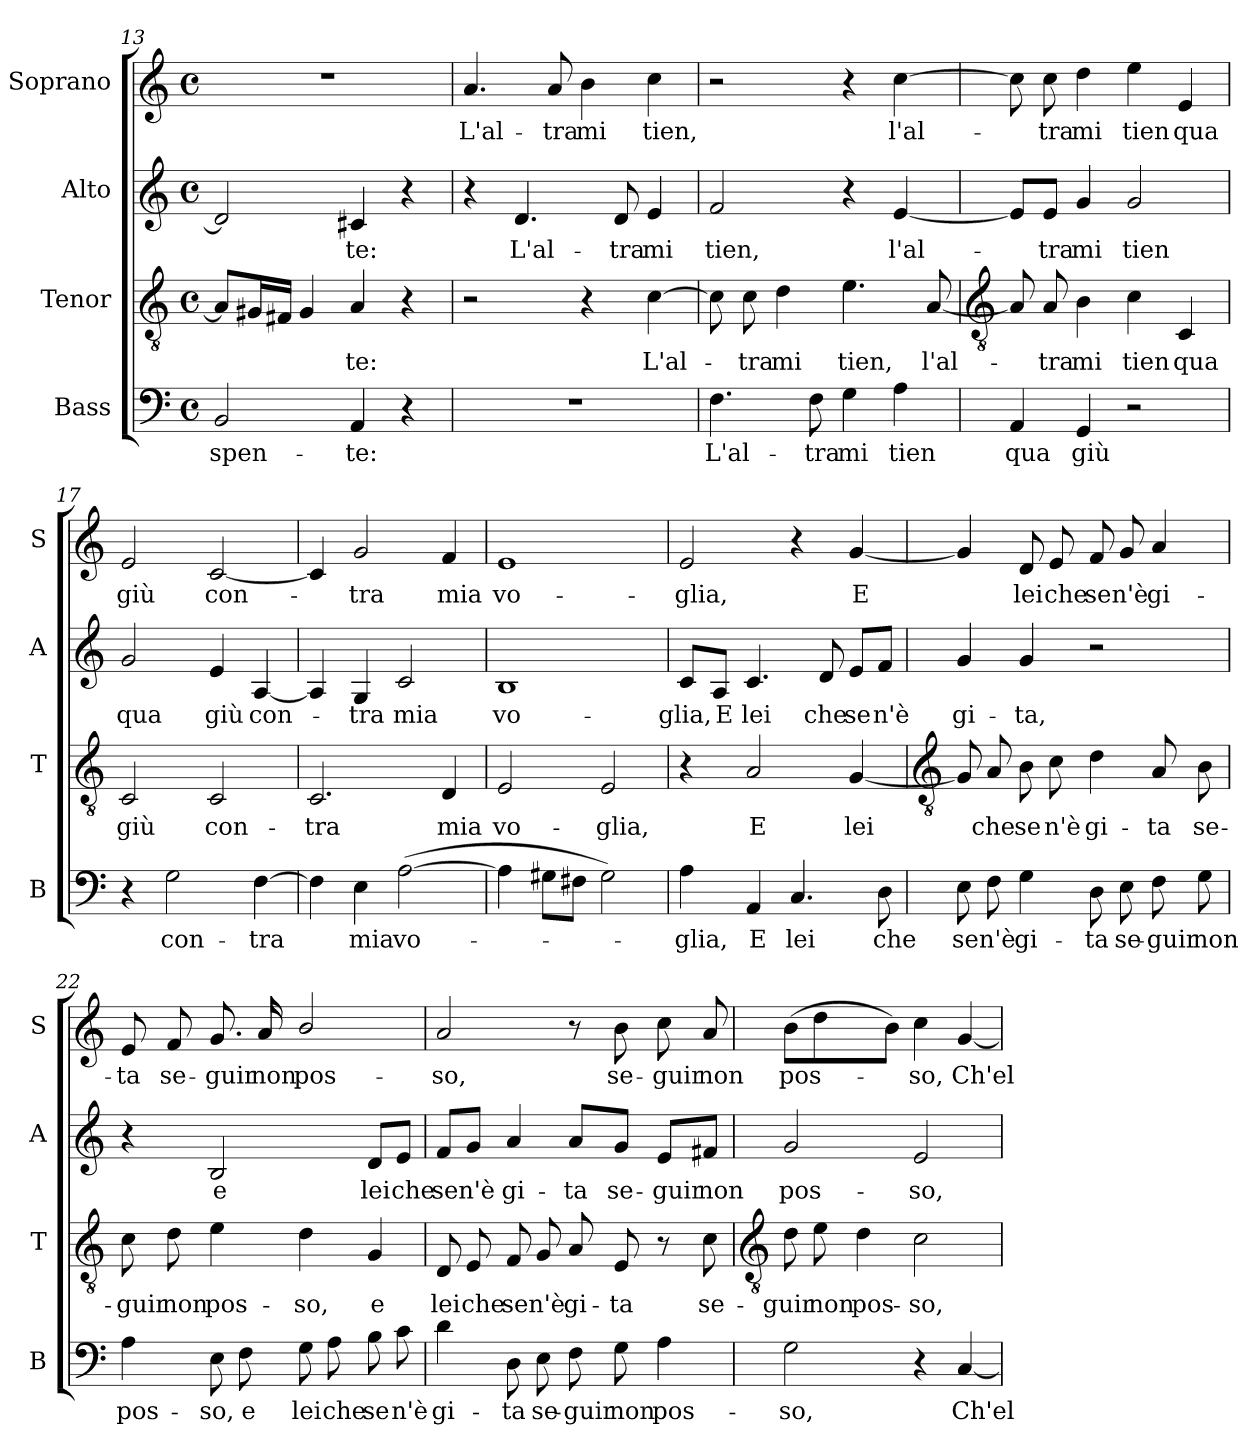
**kern	**text	**kern	**text	**kern	**text	**kern	**text
*part4	*part4	*part3	*part3	*part2	*part2	*part1	*part1
*staff4	*staff4	*staff3	*staff3	*staff2	*staff2	*staff1	*staff1
*I"Bass	*	*I"Tenor	*	*I"Alto	*	*I"Soprano	*
*I'B	*	*I'T	*	*I'A	*	*I'S	*
*clefF4	*	*clefGv2	*	*clefG2	*	*clefG2	*
*k[]	*	*k[]	*	*k[]	*	*k[]	*
*C:	*	*C:	*	*C:	*	*C:	*
*M4/4	*	*M4/4	*	*M4/4	*	*M4/4	*
*met(c)	*	*met(c)	*	*met(c)	*	*met(c)	*
=13	=13	=13	=13	=13	=13	=13	=13
!	!LO:LY:b	!	!	!	!	!	!
2BB	spen-	8AL]	.	2d]	.	1r	.
.	.	16G#XL	.	.	.	.	.
.	.	16F#XJJ	.	.	.	.	.
.	.	4G#	.	.	.	.	.
!	!LO:LY:b	!	!LO:LY:b	!	!LO:LY:b	!	!
4AA	-te:	4A	te:	4c#X	te:	.	.
4r	.	4r	.	4r	.	.	.
=14	=14	=14	=14	=14	=14	=14	=14
!	!	!	!	!	!	!	!LO:LY:b
1r	.	2r	.	4r	.	4.a	L'al-
!	!	!	!	!	!LO:LY:b	!	!
.	.	.	.	4.d	L'al-	.	.
!	!	!	!	!	!	!	!LO:LY:b
.	.	.	.	.	.	8a	-tra
!	!	!	!	!	!	!	!LO:LY:b
.	.	4r	.	.	.	4b	mi
!	!	!	!	!	!LO:LY:b	!	!
.	.	.	.	8d	-tra	.	.
!	!	!	!LO:LY:b	!	!LO:LY:b	!	!LO:LY:b
.	.	[4c	L'al-	4e	mi	4cc	tien,
=15	=15	=15	=15	=15	=15	=15	=15
!	!LO:LY:b	!	!	!	!LO:LY:b	!	!
4.F	L'al-	8c]	.	2f	tien,	2r	.
!	!	!	!LO:LY:b	!	!	!	!
.	.	8c	tra	.	.	.	.
!	!	!	!LO:LY:b	!	!	!	!
.	.	4d	mi	.	.	.	.
!	!LO:LY:b	!	!	!	!	!	!
8F	-tra	.	.	.	.	.	.
!	!LO:LY:b	!	!LO:LY:b	!	!	!	!
4G	mi	4.e	tien,	4r	.	4r	.
!	!LO:LY:b	!	!	!	!LO:LY:b	!	!LO:LY:b
4A	tien	.	.	[4e	l'al-	[4cc	l'al-
!	!	!	!LO:LY:b	!	!	!	!
.	.	[8A	l'al-	.	.	.	.
!!LO:LB:g=z
=16	=16	=16	=16	=16	=16	=16	=16
*	*	*clefGv2	*	*	*	*	*
!	!LO:LY:b	!	!	!	!	!	!
4AA	qua	8A]	.	8e/L]	.	8cc]	.
!	!	!	!LO:LY:b	!	!LO:LY:b	!	!LO:LY:b
.	.	8A	tra	8e/J	tra	8cc	tra
!	!LO:LY:b	!	!LO:LY:b	!	!LO:LY:b	!	!LO:LY:b
4GG	giù	4B	mi	4g	mi	4dd	mi
!	!	!	!LO:LY:b	!	!LO:LY:b	!	!LO:LY:b
2r	.	4c	tien	2g	tien	4ee	tien
!	!	!	!LO:LY:b	!	!	!	!LO:LY:b
.	.	4C	qua	.	.	4e	qua
=17	=17	=17	=17	=17	=17	=17	=17
!	!	!	!LO:LY:b	!	!LO:LY:b	!	!LO:LY:b
4r	.	2C	giù	2g	qua	2e	giù
!	!LO:LY:b	!	!	!	!	!	!
2G	con-	.	.	.	.	.	.
!	!	!	!LO:LY:b	!	!LO:LY:b	!	!LO:LY:b
.	.	2C	con-	4e	giù	[2c	con-
!	!LO:LY:b	!	!	!	!LO:LY:b	!	!
[4F	-tra	.	.	[4A	con-	.	.
=18	=18	=18	=18	=18	=18	=18	=18
!	!	!	!LO:LY:b	!	!	!	!
4F]	.	2.C	-tra	4A]	.	4c]	.
!	!LO:LY:b	!	!	!	!LO:LY:b	!	!LO:LY:b
4E	mia	.	.	4G	tra	2g	tra
!	!LO:LY:b	!	!	!	!LO:LY:b	!	!
(>[2A	vo-	.	.	2c	mia	.	.
!	!	!	!LO:LY:b	!	!	!	!LO:LY:b
.	.	4D	mia	.	.	4f	mia
=19	=19	=19	=19	=19	=19	=19	=19
!	!	!	!LO:LY:b	!	!LO:LY:b	!	!LO:LY:b
4A]	.	2E	vo-	1B	vo-	1e	vo-
8G#XL	.	.	.	.	.	.	.
8F#XJ	.	.	.	.	.	.	.
!	!	!	!LO:LY:b	!	!	!	!
2G#)	.	2E	-glia,	.	.	.	.
=20	=20	=20	=20	=20	=20	=20	=20
!	!LO:LY:b	!	!	!	!LO:LY:b	!	!LO:LY:b
4A	glia,	4r	.	8c/L	-glia,	2e	-glia,
!	!	!	!	!	!LO:LY:b	!	!
.	.	.	.	8A/J	E	.	.
!	!LO:LY:b	!	!LO:LY:b	!	!LO:LY:b	!	!
4AA	E	2A	E	4.c	lei	.	.
!	!LO:LY:b	!	!	!	!	!	!
4.C	lei	.	.	.	.	4r	.
!	!	!	!	!	!LO:LY:b	!	!
.	.	.	.	8d	che	.	.
!	!	!	!LO:LY:b	!	!LO:LY:b	!	!LO:LY:b
.	.	[4G	lei	8e/L	se	[4g	E
!	!LO:LY:b	!	!	!	!LO:LY:b	!	!
8D	che	.	.	8f/J	n'è	.	.
!!LO:LB:g=z
=21	=21	=21	=21	=21	=21	=21	=21
*	*	*clefGv2	*	*	*	*	*
!	!LO:LY:b	!	!	!	!LO:LY:b	!	!
8E	se	8G]	.	4g	gi-	4g]	.
!	!LO:LY:b	!	!LO:LY:b	!	!	!	!
8F	n'è	8A	che	.	.	.	.
!	!LO:LY:b	!	!LO:LY:b	!	!LO:LY:b	!	!LO:LY:b
4G	gi-	8B	se	4g	-ta,	8d	lei
!	!	!	!LO:LY:b	!	!	!	!LO:LY:b
.	.	8c	n'è	.	.	8e	che
!	!LO:LY:b	!	!LO:LY:b	!	!	!	!LO:LY:b
8D	-ta	4d	gi-	2r	.	8f	se
!	!LO:LY:b	!	!	!	!	!	!LO:LY:b
8E	se-	.	.	.	.	8g	n'è
!	!LO:LY:b	!	!LO:LY:b	!	!	!	!LO:LY:b
8F	-guir	8A	-ta	.	.	4a	gi-
!	!LO:LY:b	!	!LO:LY:b	!	!	!	!
8G	non	8B	se-	.	.	.	.
=22	=22	=22	=22	=22	=22	=22	=22
!	!LO:LY:b	!	!LO:LY:b	!	!	!	!LO:LY:b
4A	pos-	8c	-guir	4r	.	8e	-ta
!	!	!	!LO:LY:b	!	!	!	!LO:LY:b
.	.	8d	non	.	.	8f	se-
!	!LO:LY:b	!	!LO:LY:b	!	!LO:LY:b	!	!LO:LY:b
8E	-so,	4e	pos-	2B	e	8.g	-guir
!	!LO:LY:b	!	!	!	!	!	!
8F	e	.	.	.	.	.	.
!	!	!	!	!	!	!	!LO:LY:b
.	.	.	.	.	.	16a	non
!	!LO:LY:b	!	!LO:LY:b	!	!	!	!LO:LY:b
8G	lei	4d	-so,	.	.	2b/	pos-
!	!LO:LY:b	!	!	!	!	!	!
8A	che	.	.	.	.	.	.
!	!LO:LY:b	!	!LO:LY:b	!	!LO:LY:b	!	!
8B	se	4G	e	8d/L	lei	.	.
!	!LO:LY:b	!	!	!	!LO:LY:b	!	!
8c	n'è	.	.	8e/J	che	.	.
=23	=23	=23	=23	=23	=23	=23	=23
!	!LO:LY:b	!	!LO:LY:b	!	!LO:LY:b	!	!LO:LY:b
4d	gi-	8D	lei	8f/L	se	2a	-so,
!	!	!	!LO:LY:b	!	!LO:LY:b	!	!
.	.	8E	che	8g/J	n'è	.	.
!	!LO:LY:b	!	!LO:LY:b	!	!LO:LY:b	!	!
8D	-ta	8F	se	4a	gi-	.	.
!	!LO:LY:b	!	!LO:LY:b	!	!	!	!
8E	se-	8G	n'è	.	.	.	.
!	!LO:LY:b	!	!LO:LY:b	!	!LO:LY:b	!	!
8F	-guir	8A	gi-	8a/L	-ta	8r	.
!	!LO:LY:b	!	!LO:LY:b	!	!LO:LY:b	!	!LO:LY:b
8G	non	8E	-ta	8g/J	se-	8b	se-
!	!LO:LY:b	!	!	!	!LO:LY:b	!	!LO:LY:b
4A	pos-	8r	.	8e/L	-guir	8cc	-guir
!	!	!	!LO:LY:b	!	!LO:LY:b	!	!LO:LY:b
.	.	8c	se-	8f#X/J	non	8a	non
!!LO:LB:g=z
=24	=24	=24	=24	=24	=24	=24	=24
*	*	*clefGv2	*	*	*	*	*
!	!LO:LY:b	!	!LO:LY:b	!	!LO:LY:b	!	!LO:LY:b
2G	-so,	8d	-guir	2g	pos-	(>8bL	pos-
!	!	!	!LO:LY:b	!	!	!	!
.	.	8e	non	.	.	4dd	.
!	!	!	!LO:LY:b	!	!	!	!
.	.	4d	pos-	.	.	.	.
.	.	.	.	.	.	8bJ)	.
!	!	!	!LO:LY:b	!	!LO:LY:b	!	!LO:LY:b
4r	.	2c	-so,	2e	-so,	4cc	so,
!	!LO:LY:b	!	!	!	!	!	!LO:LY:b
[4C	Ch'el-	.	.	.	.	[4g	Ch'el-
=	=	=	=	=	=	=	=
*-	*-	*-	*-	*-	*-	*-	*-
